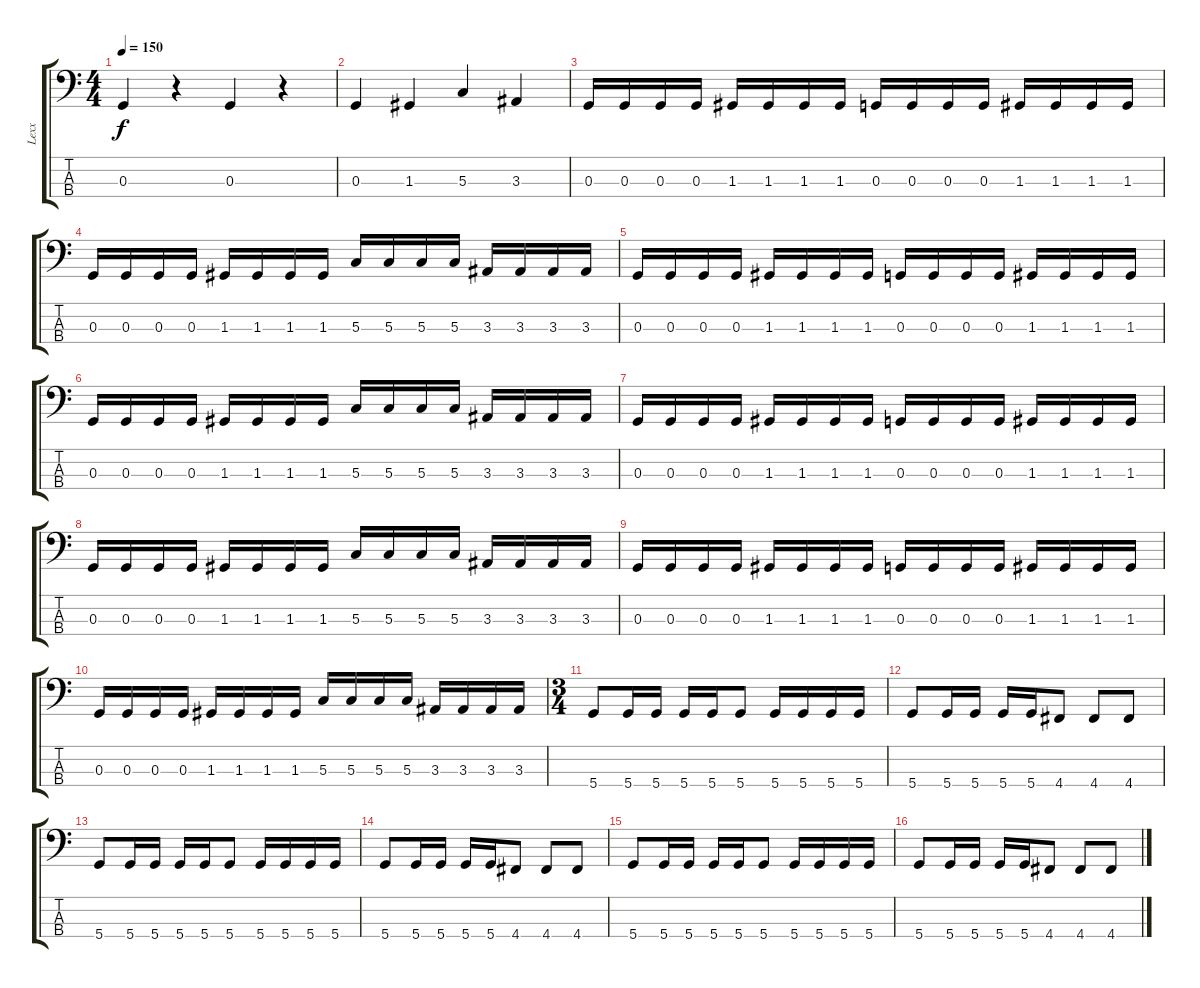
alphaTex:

\track ("Lexx" "Lexx") {instrument electricbasspick}
\staff {score tabs}
\tuning (F2 C2 G1 D1) {hide}
\ts (4 4)
\tempo 150
\clef f4
\ks c
0.3.4{dy f} r.4 0.3.4 r.4 |
0.3.4 1.3.4 5.3.4 3.3.4 |
0.3.16 0.3.16 0.3.16 0.3.16 1.3.16 1.3.16 1.3.16 1.3.16 0.3.16 0.3.16 0.3.16 0.3.16 1.3.16 1.3.16 1.3.16 1.3.16 |
0.3.16 0.3.16 0.3.16 0.3.16 1.3.16 1.3.16 1.3.16 1.3.16 5.3.16 5.3.16 5.3.16 5.3.16 3.3.16 3.3.16 3.3.16 3.3.16 |
0.3.16 0.3.16 0.3.16 0.3.16 1.3.16 1.3.16 1.3.16 1.3.16 0.3.16 0.3.16 0.3.16 0.3.16 1.3.16 1.3.16 1.3.16 1.3.16 |
0.3.16 0.3.16 0.3.16 0.3.16 1.3.16 1.3.16 1.3.16 1.3.16 5.3.16 5.3.16 5.3.16 5.3.16 3.3.16 3.3.16 3.3.16 3.3.16 |
0.3.16 0.3.16 0.3.16 0.3.16 1.3.16 1.3.16 1.3.16 1.3.16 0.3.16 0.3.16 0.3.16 0.3.16 1.3.16 1.3.16 1.3.16 1.3.16 |
0.3.16 0.3.16 0.3.16 0.3.16 1.3.16 1.3.16 1.3.16 1.3.16 5.3.16 5.3.16 5.3.16 5.3.16 3.3.16 3.3.16 3.3.16 3.3.16 |
0.3.16 0.3.16 0.3.16 0.3.16 1.3.16 1.3.16 1.3.16 1.3.16 0.3.16 0.3.16 0.3.16 0.3.16 1.3.16 1.3.16 1.3.16 1.3.16 |
0.3.16 0.3.16 0.3.16 0.3.16 1.3.16 1.3.16 1.3.16 1.3.16 5.3.16 5.3.16 5.3.16 5.3.16 3.3.16 3.3.16 3.3.16 3.3.16 |
\ts (3 4)
5.4.8 5.4.16 5.4.16 5.4.16 5.4.16 5.4.8 5.4.16 5.4.16 5.4.16 5.4.16 |
5.4.8 5.4.16 5.4.16 5.4.16 5.4.16 4.4.8 4.4.8 4.4.8 |
5.4.8 5.4.16 5.4.16 5.4.16 5.4.16 5.4.8 5.4.16 5.4.16 5.4.16 5.4.16 |
5.4.8 5.4.16 5.4.16 5.4.16 5.4.16 4.4.8 4.4.8 4.4.8 |
5.4.8 5.4.16 5.4.16 5.4.16 5.4.16 5.4.8 5.4.16 5.4.16 5.4.16 5.4.16 |
5.4.8 5.4.16 5.4.16 5.4.16 5.4.16 4.4.8 4.4.8 4.4.8
